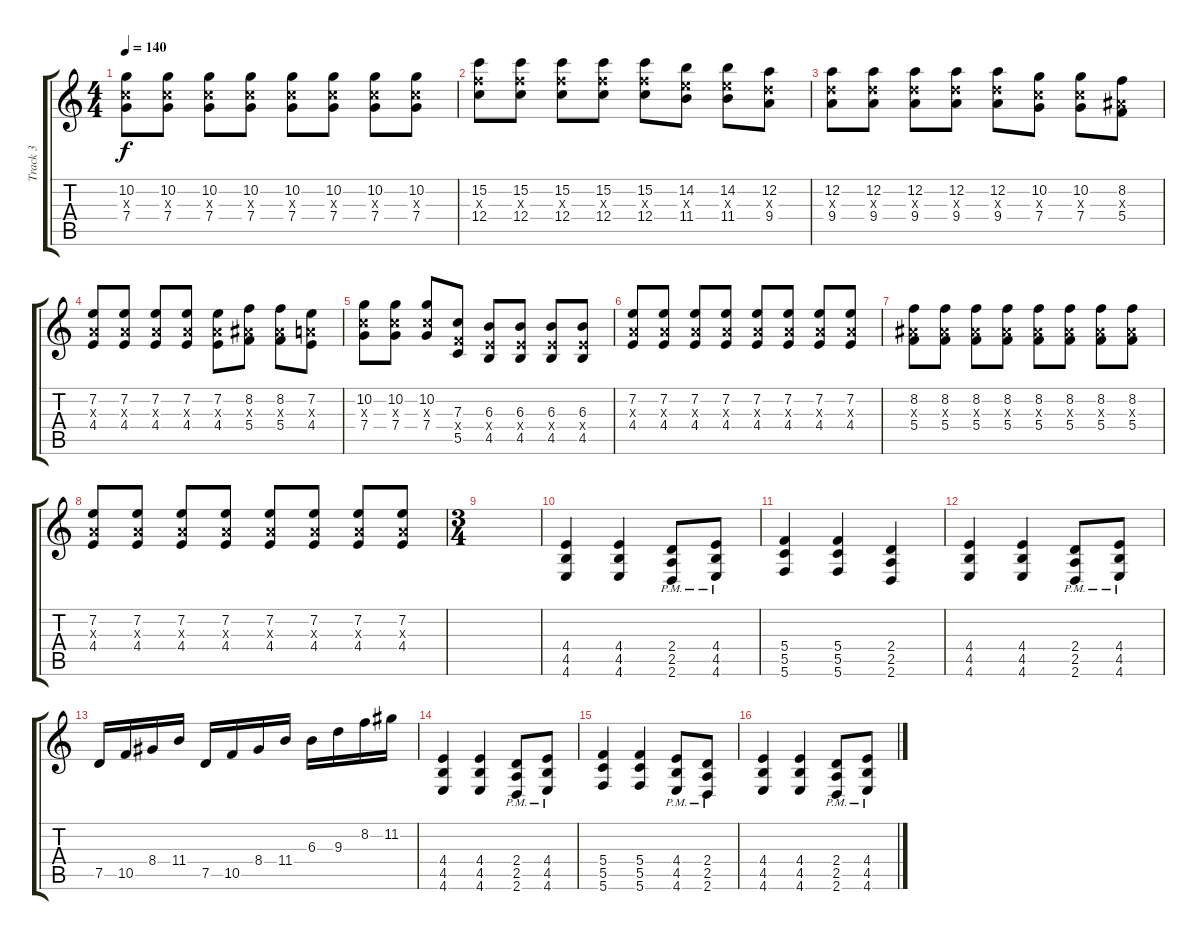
\track ("Track 3" "Track 3") {instrument distortionguitar}
\staff {score tabs}
\tuning (D4 A3 F3 C3 G2 C2) {hide}
\ts (4 4)
\tempo 140
\clef g2
\ks c
(10.2 7.3{x} 7.4).8{dy f} (10.2 7.3{x} 7.4).8 (10.2 7.3{x} 7.4).8 (10.2 7.3{x} 7.4).8 (10.2 7.3{x} 7.4).8 (10.2 7.3{x} 7.4).8 (10.2 7.3{x} 7.4).8 (10.2 7.3{x} 7.4).8 |
(15.2 12.3{x} 12.4).8 (15.2 12.3{x} 12.4).8 (15.2 12.3{x} 12.4).8 (15.2 12.3{x} 12.4).8 (15.2 12.3{x} 12.4).8 (14.2 11.3{x} 11.4).8 (14.2 11.3{x} 11.4).8 (12.2 9.3{x} 9.4).8 |
(12.2 9.3{x} 9.4).8 (12.2 9.3{x} 9.4).8 (12.2 9.3{x} 9.4).8 (12.2 9.3{x} 9.4).8 (12.2 9.3{x} 9.4).8 (10.2 7.3{x} 7.4).8 (10.2 7.3{x} 7.4).8 (8.2 5.3{x} 5.4).8 |
(7.2 4.3{x} 4.4).8 (7.2 4.3{x} 4.4).8 (7.2 4.3{x} 4.4).8 (7.2 4.3{x} 4.4).8 (7.2 4.3{x} 4.4).8 (8.2 5.3{x} 5.4).8 (8.2 5.3{x} 5.4).8 (7.2 4.3{x} 4.4).8 |
(10.2 7.3{x} 7.4).8 (10.2 7.3{x} 7.4).8 (10.2 7.3{x} 7.4).8 (7.3 5.4{x} 5.5).8 (6.3 4.4{x} 4.5).8 (6.3 4.4{x} 4.5).8 (6.3 4.4{x} 4.5).8 (6.3 4.4{x} 4.5).8 |
(7.2 4.3{x} 4.4).8 (7.2 4.3{x} 4.4).8 (7.2 4.3{x} 4.4).8 (7.2 4.3{x} 4.4).8 (7.2 4.3{x} 4.4).8 (7.2 4.3{x} 4.4).8 (7.2 4.3{x} 4.4).8 (7.2 4.3{x} 4.4).8 |
(8.2 5.3{x} 5.4).8 (8.2 5.3{x} 5.4).8 (8.2 5.3{x} 5.4).8 (8.2 5.3{x} 5.4).8 (8.2 5.3{x} 5.4).8 (8.2 5.3{x} 5.4).8 (8.2 5.3{x} 5.4).8 (8.2 5.3{x} 5.4).8 |
(7.2 4.3{x} 4.4).8 (7.2 4.3{x} 4.4).8 (7.2 4.3{x} 4.4).8 (7.2 4.3{x} 4.4).8 (7.2 4.3{x} 4.4).8 (7.2 4.3{x} 4.4).8 (7.2 4.3{x} 4.4).8 (7.2 4.3{x} 4.4).8 |
\ts (3 4)
|
(4.4 4.5 4.6).4 (4.4 4.5 4.6).4 (2.4{pm} 2.5{pm} 2.6{pm}).8 (4.4{pm} 4.5{pm} 4.6{pm}).8 |
(5.4 5.5 5.6).4 (5.4 5.5 5.6).4 (2.4 2.5 2.6).4 |
(4.4 4.5 4.6).4 (4.4 4.5 4.6).4 (2.4{pm} 2.5{pm} 2.6{pm}).8 (4.4{pm} 4.5{pm} 4.6{pm}).8 |
7.5.16 10.5.16 8.4.16 11.4.16 7.5.16 10.5.16 8.4.16 11.4.16 6.3.16 9.3.16 8.2.16 11.2.16 |
(4.4 4.5 4.6).4 (4.4 4.5 4.6).4 (2.4{pm} 2.5{pm} 2.6{pm}).8 (4.4{pm} 4.5{pm} 4.6{pm}).8 |
(5.4 5.5 5.6).4 (5.4 5.5 5.6).4 (4.4{pm} 4.5{pm} 4.6{pm}).8 (2.4{pm} 2.5{pm} 2.6{pm}).8 |
(4.4 4.5 4.6).4 (4.4 4.5 4.6).4 (2.4{pm} 2.5{pm} 2.6{pm}).8 (4.4{pm} 4.5{pm} 4.6{pm}).8
